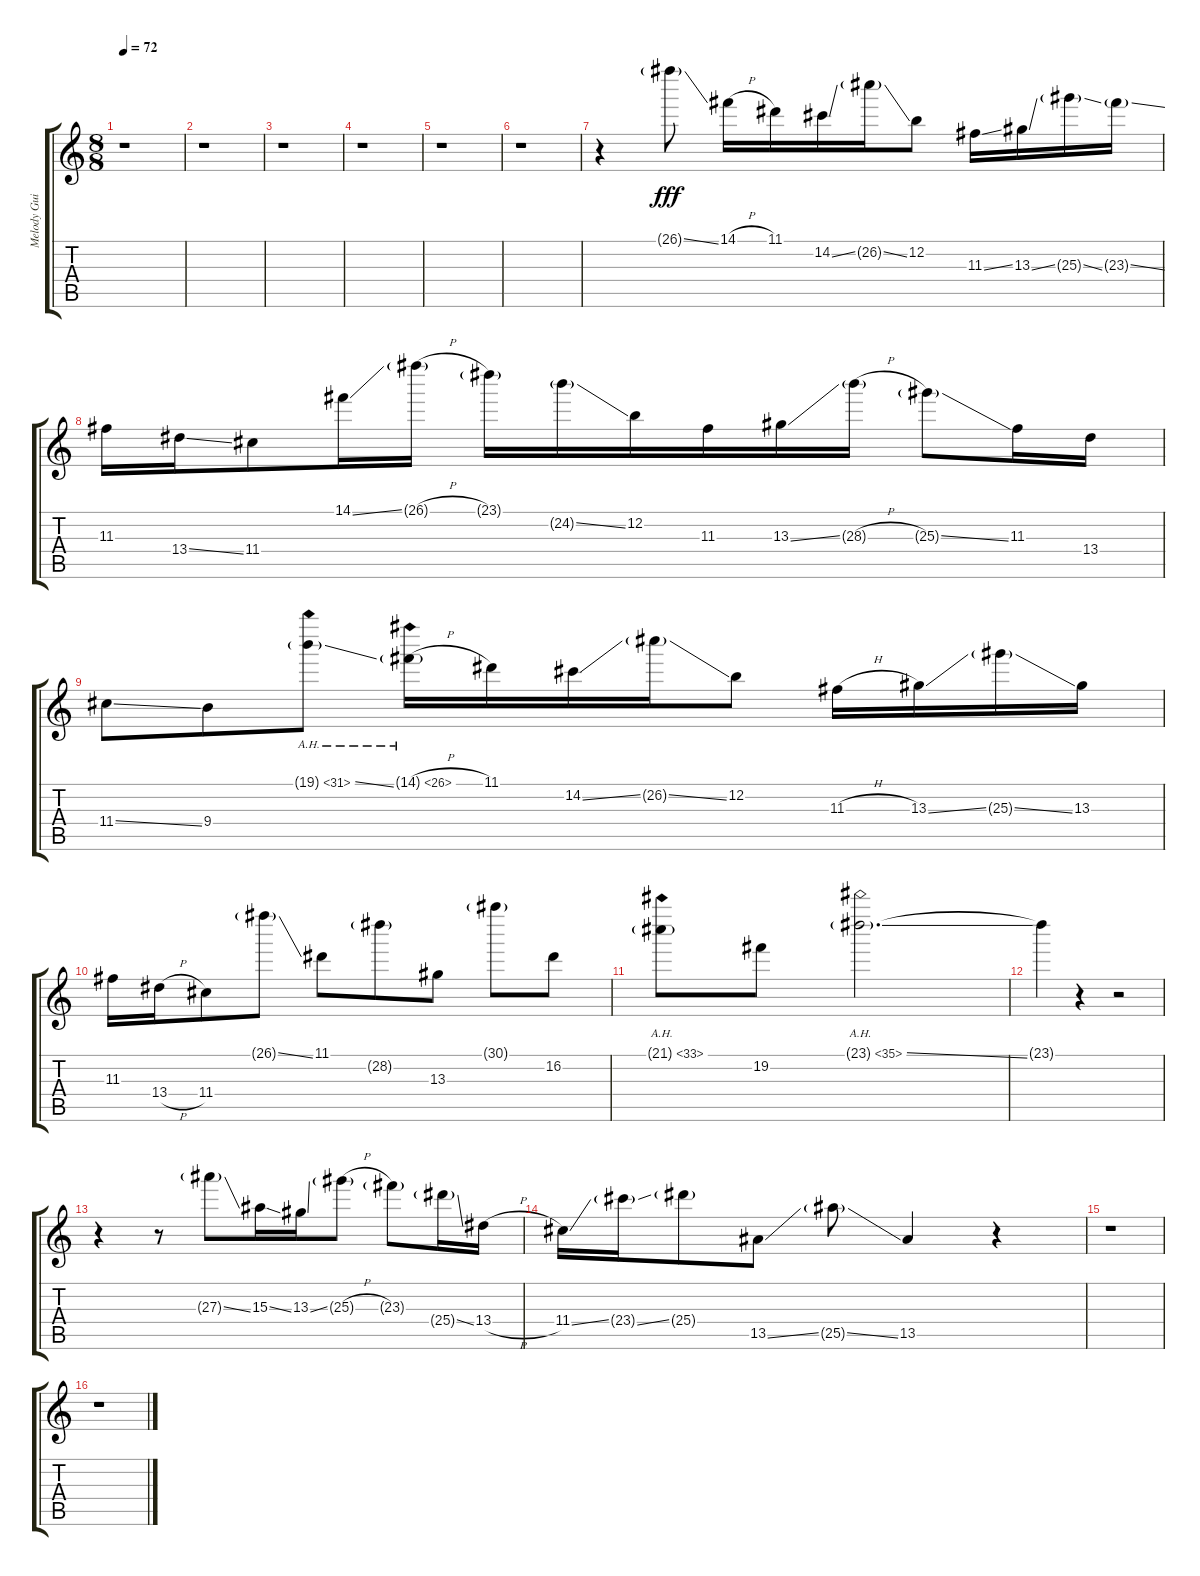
\track ("Melody Guitar delay" "Melody Gui") {instrument distortionguitar}
\staff {score tabs}
\tuning (E4 B3 G3 D3 A2 E2) {hide}
\ts (8 8)
\tempo 72
\clef g2
\ks c
r.1{dy fff} |
r.1 |
r.1 |
r.1 |
r.1 |
r.1 |
r.4 26.1{ss g}.8 14.1{h}.16 11.1.16 14.2{ss}.16 26.2{ss g}.16 12.2.8 11.3{ss}.16 13.3{ss}.16 25.3{ss g}.16 23.3{ss g}.16 |
11.3.16 13.4{ss}.16 11.4.8 14.1{ss}.16 26.1{h g}.16 23.1{g}.16 24.2{ss g}.16 12.2.16 11.3.16 13.3{ss}.16 28.3{h g}.16 25.3{ss g}.8 11.3.16 13.4.16 |
11.4{ss}.8 9.4.8 19.1{ah 12 ss g}.8 14.1{ah 12 h g}.16 11.1.16 14.2{ss}.16 26.2{ss g}.16 12.2.8 11.3{h}.16 13.3{ss}.16 25.3{ss g}.16 13.3.16 |
11.3.16 13.4{h}.16 11.4.8 26.1{ss g}.8 11.1.8 28.2{g}.8 13.3.8 30.1{g}.8 16.2.8 |
21.1{ah 12 g}.8 19.2.8 23.1{ah 12 ss g}.2{d} |
23.1{t}.4 r.4 r.2 |
r.4 r.8 27.3{ss g}.8 15.3{ss}.16 13.3{ss}.16 25.3{h g}.8 23.3{g}.8 25.4{ss g}.16 13.4{h}.16 |
11.4{ss}.16 23.4{ss g}.16 25.4{g}.8 13.5{ss}.8 25.5{ss g}.8 13.5.4 r.4 |
r.1 |
r.1
